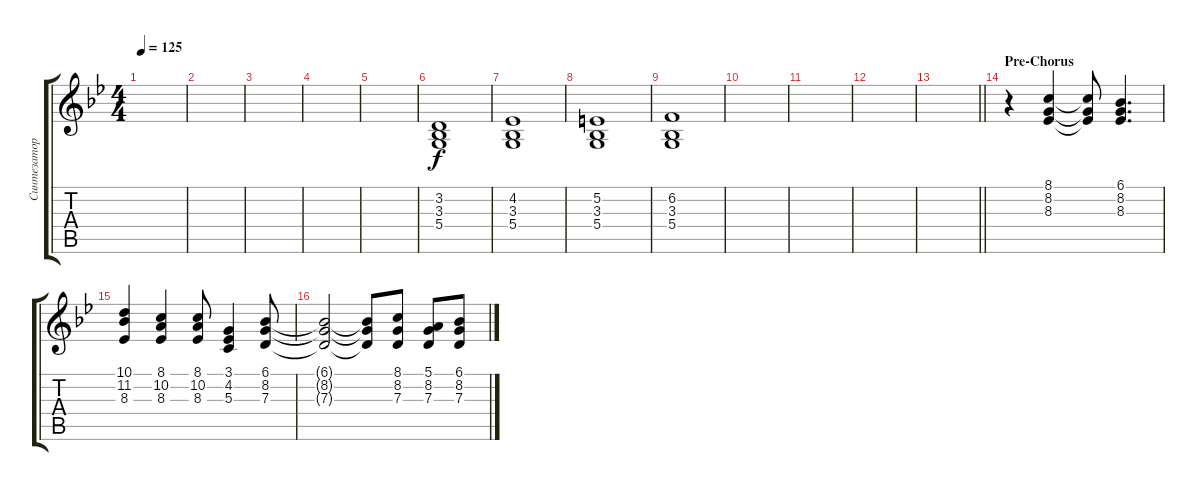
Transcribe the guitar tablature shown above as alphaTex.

\track ("Синтезатор" "Синтезатор") {instrument stringensemble1}
\staff {score tabs}
\tuning (E4 B3 G3 D3 A2 E2) {hide}
\ts (4 4)
\tempo 125
\clef g2
\ks gminor
|
|
|
|
|
(3.2 3.3 5.4).1 |
(4.2 3.3 5.4).1 |
(5.2 3.3 5.4).1 |
(6.2 3.3 5.4).1 |
|
|
|
\barLineRight lightlight
|
\section ("" "Pre-Chorus")
r.4 (8.1 8.2 8.3).4 (8.1{t} 8.2{t} 8.3{t}).8 (6.1 8.2 8.3).4{d} |
(10.1 11.2 8.3).4 (8.1 10.2 8.3).4 (8.1 10.2 8.3).8 (3.1 4.2 5.3).4 (6.1 8.2 7.3).8 |
(6.1{t} 8.2{t} 7.3{t}).2 (6.1{t} 8.2{t} 7.3{t}).8 (8.1 8.2 7.3).8 (5.1 8.2 7.3).8 (6.1 8.2 7.3).8
